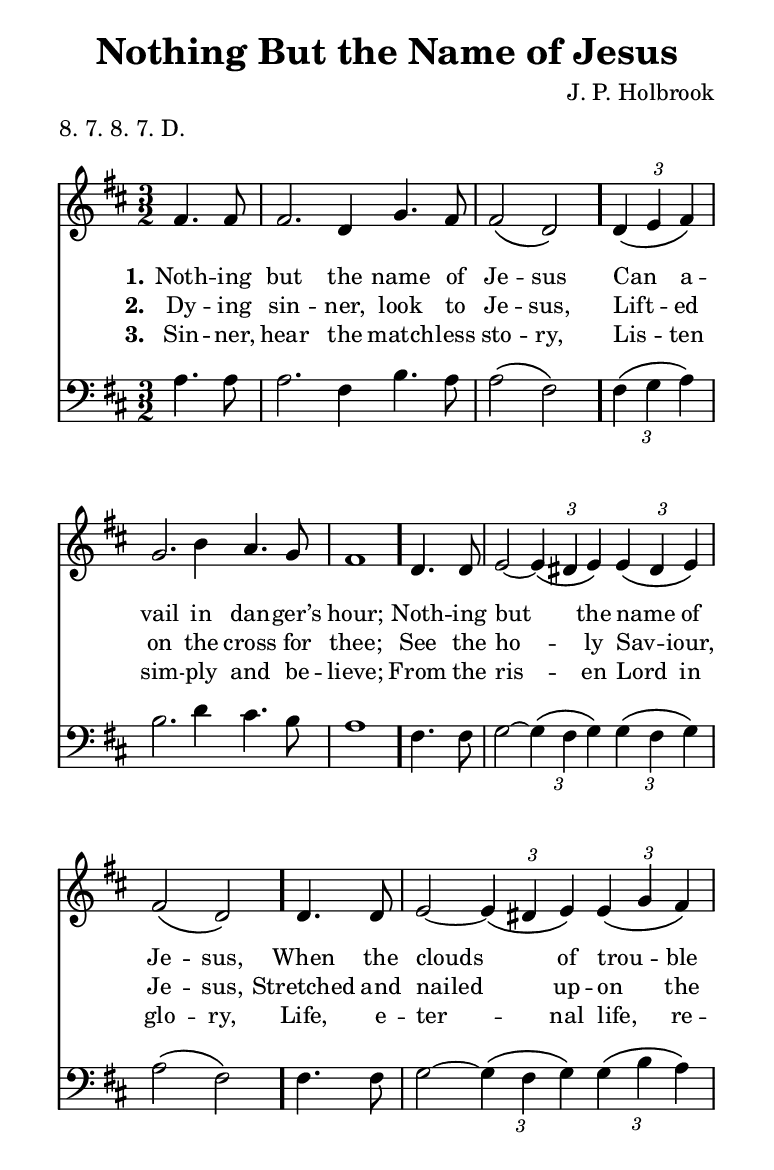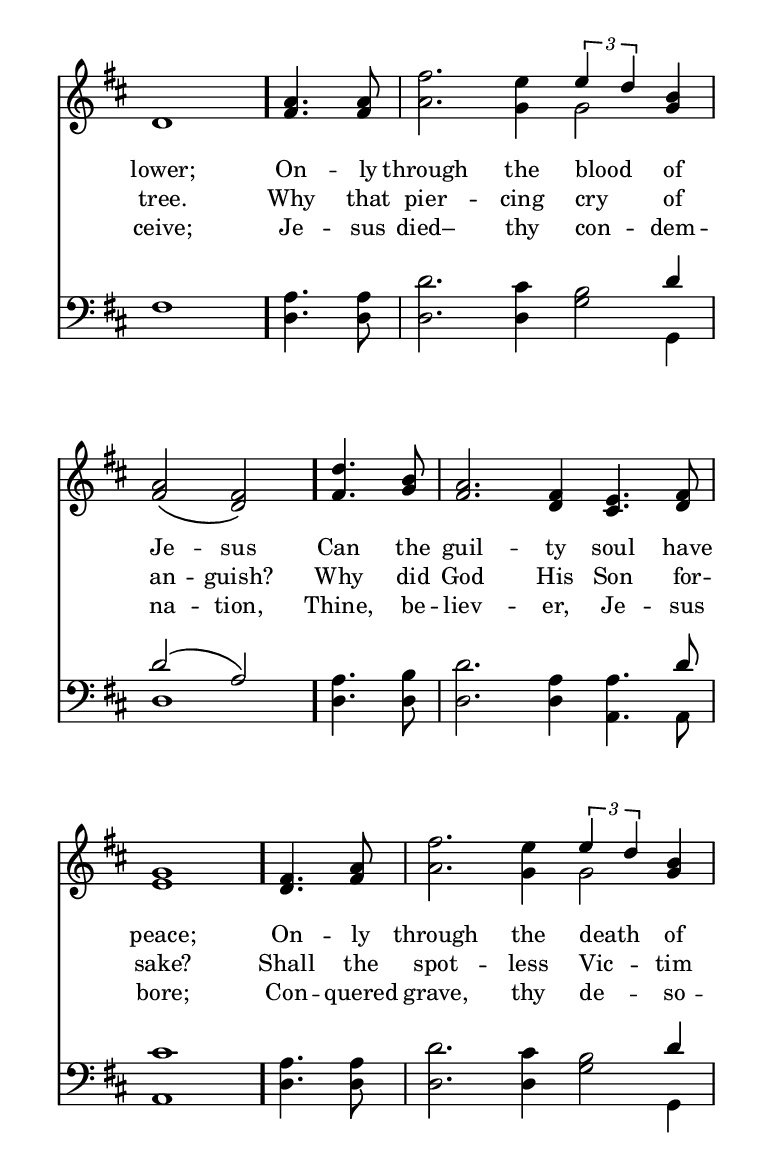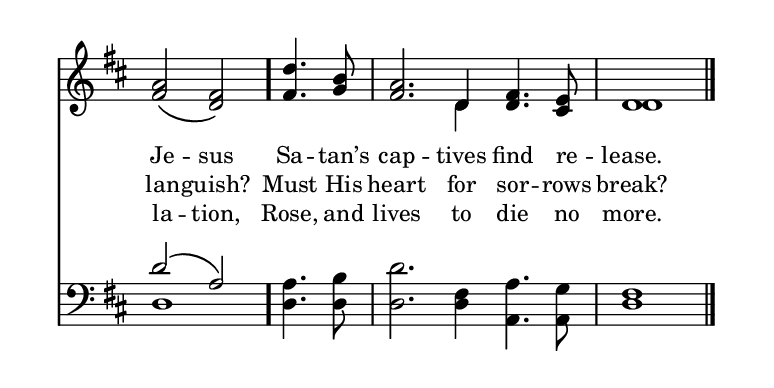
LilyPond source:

\include "common/global.ily"
\paper {
  \include "common/paper.ily"
}

\header{
  %gospel
  hymnnumber = "105"
  title = "Nothing But the Name of Jesus"
  tunename = "Refuge"
  meter = "8. 7. 8. 7. D."
  %poet = ""
  composer = "J. P. Holbrook"
  %copyright = ""
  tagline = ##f
}

% for fermata in MIDI
ta = { \tempo 2=80 }
tb = { \tempo 2=40 }

global = {
  \include "common/overrides.ily"
  \override Staff.TimeSignature.style = #'numbered
  \time 3/2
  \override Score.MetronomeMark.transparent = ##t % hide all fermata changes too
  \override TupletBracket.bracket-visibility = ##f
  \ta
  \key d \major
  \partial 2
  \autoBeamOff
}

notesSoprano = {
\global
\relative c' {

  fis4. fis8 | fis2. d4 g4. fis8 | fis2\( d2\)
  \tuplet 3/2 { d4\( e4 fis4\) } | g2. b4 a4. g8 | fis1 \eogbreak
  d4. d8 | e2 ~ \repeat unfold 2 { \tuplet 3/2 { e4\( dis e\) } } | fis2\( d2\)
  d4. d8 | e2 ~ \tuplet 3/2 { e4\( dis e\) } \tuplet 3/2 { e\( g fis\) } | d1 \eogbreak
  a'4. a8 | fis'2. e4 \tuplet 3/2 { e4\( d b\) } | a2\( fis2\)
  d'4. b8 | a2. fis4 e4. fis8 | g1 \eogbreak
  fis4. a8 | fis'2. e4 \tuplet 3/2 { e4\( d b\) } | a2\( fis2\)
  d'4. b8 | a2. d,4 fis4. e8 | d1 \eogbreak

  \bar "|."

}
}

notesAlto = {
\global
\relative e' {

  \repeat unfold 8 { \skip2 \skip2 \skip2 }
  fis4. fis8 | a2. g4 \omit TupletNumber \tuplet 3/2 { g2 g4 } | fis2\( d2\)
  fis4. g8 | fis2. d4 cis4. d8 | e1
  d4. fis8 | a2. g4 \omit TupletNumber \tuplet 3/2 { g2 g4 } | fis2\( d2\)
  fis4. g8 | fis2. d4 d4. cis8 | d1

}
}

notesTenor = {
\global
\relative a {

  a4. a8 | a2. fis4 b4. a8 | a2\( fis2\)
  \tuplet 3/2 { fis4\( g a\) } | b2. d4 cis4. b8 | a1
  fis4. fis8 | g2 ~ \repeat unfold 2 { \tuplet 3/2 { g4\( fis g\) } } | a2\( fis2\)
  fis4. fis8 | g2 ~ \tuplet 3/2 { g4\( fis g\) } \tuplet 3/2 { g4\( b a\) } | fis1
  a4. a8 | d2. cis4 \tuplet 3/2 { b2 d4 } | d2\( a2\)
  a4. b8 | d2. a4 a4. d8 | cis1
  a4. a8 | d2. cis4 \tuplet 3/2 { b2 d4 } | d2\( a2\)
  a4. b8 | d2. fis,4 a4. g8 | fis1

}
}

notesBass = {
\global
\relative f {

  \repeat unfold 8 { \skip2 \skip2 \skip2 }
  d4. d8 | d2. d4 \omit TupletNumber \tuplet 3/2 { g2 g,4 } | d'1
  d4. d8 | d2. d4 a4. a8 | a1
  d4. d8 | d2. d4 \omit TupletNumber \tuplet 3/2 { g2 g,4 } | d'1
  d4. d8 | d2. d4 a4. a8 | d1

}
}

wordsA = \lyricmode {
\set stanza = "1."

Noth -- ing but the name of Je -- sus \bar "."
Can _ a -- vail in dan -- ger’s hour; \bar "."
Noth -- ing but _ the name _ of Je -- sus, \bar "."
When the clouds _ of trou -- _ ble lower; \bar "."
On -- ly through the blood _ of Je -- sus \bar "."
Can the guil -- ty soul have peace; \bar "."
On -- ly through the death _ of Je -- sus \bar "."
Sa -- tan’s cap -- tives find re -- lease. \bar "."

}

wordsB = \lyricmode {
\set stanza = "2."

Dy -- ing sin -- ner, look to Je -- sus,
Lift -- _ ed on the cross for thee;
See the ho -- _ ly Sav -- _ iour, Je -- sus,
Stretched and nailed _ up -- on _ the tree.
Why that pier -- cing cry _ of an -- guish?
Why did God His Son for -- sake?
Shall the spot -- less Vic -- _ tim lan -- guish?
Must His heart for sor -- rows break?

}

wordsC = \lyricmode {
\set stanza = "3."

Sin -- ner, hear the match -- less sto -- ry,
Lis -- _ ten sim -- ply and be -- lieve;
From the ris -- _ en Lord _ in glo -- ry,
Life, e -- ter -- _ nal life, _ re -- ceive;
Je -- sus died– thy con -- _ dem -- na -- tion,
Thine, be -- liev -- er, Je -- sus bore;
Con -- quered grave, thy de -- _ so -- la -- tion,
Rose, and lives to die no more.

}

\score {
  \context ChoirStaff <<
    \context Staff = upper <<
      \set Staff.autoBeaming = ##f
      \set ChoirStaff.systemStartDelimiter = #'SystemStartBar
      \set ChoirStaff.printPartCombineTexts = ##f
      \partcombine #'(2 . 9) \notesSoprano \notesAlto
      \context NullVoice = sopranos { \voiceOne << \notesSoprano >> }
      \context NullVoice = altos { \voiceTwo << \notesAlto >> }
      \context Lyrics = one   \lyricsto sopranos \wordsA
      \context Lyrics = two   \lyricsto sopranos \wordsB
      \context Lyrics = three \lyricsto sopranos \wordsC
    >>
    \context Staff = men <<
      \set Staff.autoBeaming = ##f
      \clef bass
      \set ChoirStaff.printPartCombineTexts = ##f
      \partcombine #'(2 . 9) \notesTenor \notesBass
      \context NullVoice = tenors { \voiceOne << \notesTenor >> }
      \context NullVoice = basses { \voiceTwo << \notesBass >> }
    >>
  >>
  \layout {
    \include "common/layout.ily"
  }
  \midi{
    \include "common/midi.ily"
  }
}

% bump to 2.18.1 for \tuplet
\version "2.19.49"  % necessary for upgrading to future LilyPond versions.

% vi:set et ts=2 sw=2 ai nocindent syntax=lilypond:
